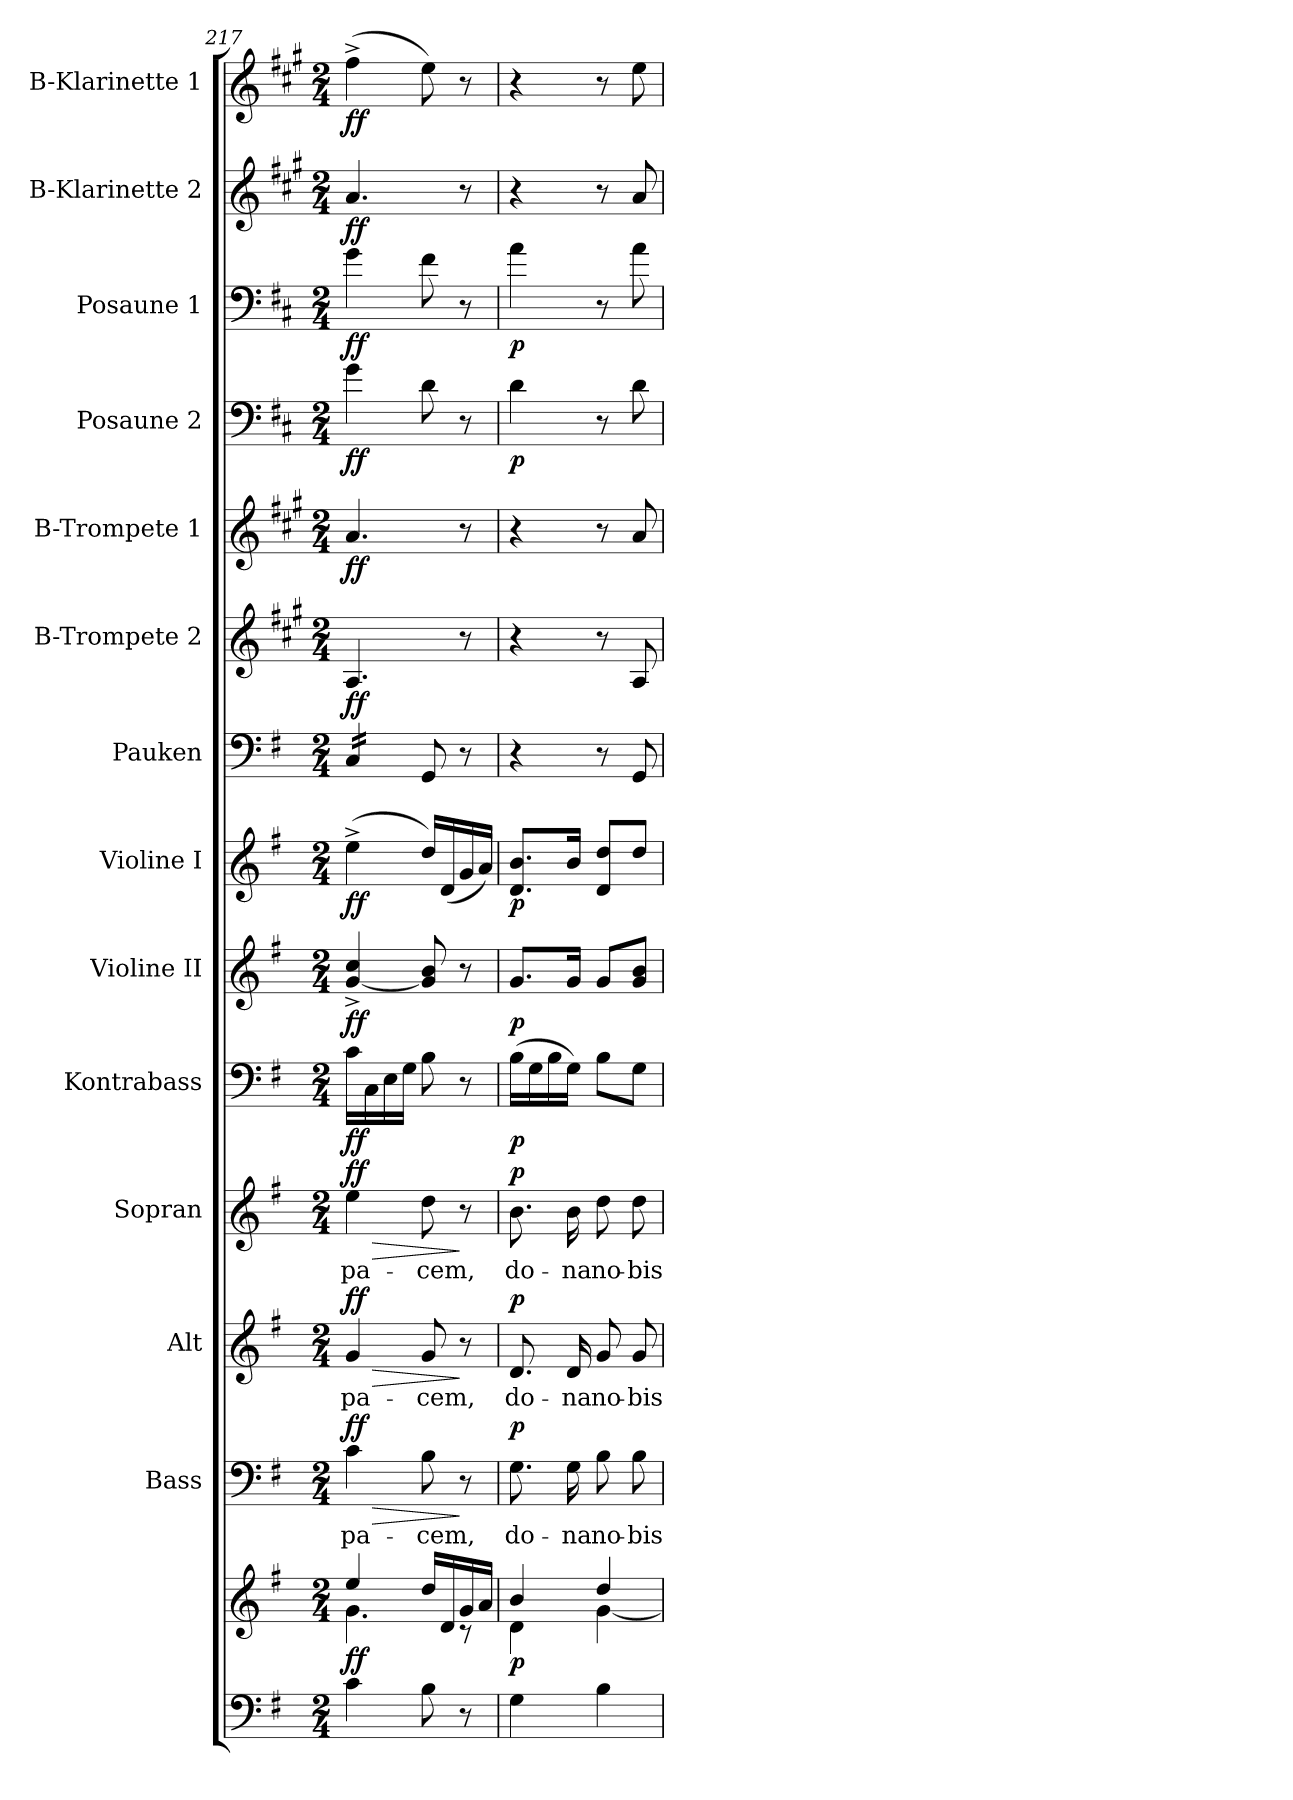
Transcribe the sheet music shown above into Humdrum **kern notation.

**kern	**kern	**dynam	**kern	**text	**dynam	**kern	**text	**dynam	**kern	**text	**dynam	**kern	**dynam	**kern	**dynam	**kern	**dynam	**kern	**kern	**dynam	**kern	**dynam	**kern	**dynam	**kern	**dynam	**kern	**dynam	**kern	**dynam
*part14	*part14	*part14	*part13	*part13	*part13	*part12	*part12	*part12	*part11	*part11	*part11	*part10	*part10	*part9	*part9	*part8	*part8	*part7	*part6	*part6	*part5	*part5	*part4	*part4	*part3	*part3	*part2	*part2	*part1	*part1
*staff15	*staff14	*staff14/15	*staff13	*staff13	*staff13	*staff12	*staff12	*staff12	*staff11	*staff11	*staff11	*staff10	*staff10	*staff9	*staff9	*staff8	*staff8	*staff7	*staff6	*staff6	*staff5	*staff5	*staff4	*staff4	*staff3	*staff3	*staff2	*staff2	*staff1	*staff1
*	*	*	*I"Bass	*	*	*I"Alt	*	*	*I"Sopran	*	*	*I"Kontrabass	*	*I"Violine II	*	*I"Violine I	*	*I"Pauken	*I"B-Trompete 2	*	*I"B-Trompete 1	*	*I"Posaune 2	*	*I"Posaune 1	*	*I"B-Klarinette 2	*	*I"B-Klarinette 1	*
*	*	*	*I'B.	*	*	*I'A.	*	*	*I'S.	*	*	*I'Kb.	*	*I'Vl. II	*	*I'Vl. I	*	*I'Pk.	*I'B Trp. 2	*	*I'B Trp. 1	*	*I'Pos. 2	*	*I'Pos. 1	*	*I'B Kl. 2	*	*I'B Kl. 1	*
*clefF4	*clefG2	*	*clefF4	*	*	*clefG2	*	*	*clefG2	*	*	*clefF4	*	*clefG2	*	*clefG2	*	*clefF4	*clefG2	*	*clefG2	*	*clefF4	*	*clefF4	*	*clefG2	*	*clefG2	*
*	*	*	*	*	*	*	*	*	*	*	*	*ITrd7c12	*	*	*	*	*	*	*ITrd1c2	*	*ITrd1c2	*	*ITrd4c7	*	*ITrd4c7	*	*ITrd1c2	*	*ITrd1c2	*
*k[f#]	*k[f#]	*	*k[f#]	*	*	*k[f#]	*	*	*k[f#]	*	*	*k[f#]	*	*k[f#]	*	*k[f#]	*	*k[f#]	*k[f#]	*	*k[f#]	*	*k[f#]	*	*k[f#]	*	*k[f#]	*	*k[f#]	*
*G:	*G:	*	*G:	*	*	*G:	*	*	*G:	*	*	*G:	*	*G:	*	*G:	*	*G:	*G:	*	*G:	*	*G:	*	*G:	*	*G:	*	*G:	*
*M2/4	*M2/4	*	*M2/4	*	*	*M2/4	*	*	*M2/4	*	*	*M2/4	*	*M2/4	*	*M2/4	*	*M2/4	*M2/4	*	*M2/4	*	*M2/4	*	*M2/4	*	*M2/4	*	*M2/4	*
=217	=217	=217	=217	=217	=217	=217	=217	=217	=217	=217	=217	=217	=217	=217	=217	=217	=217	=217	=217	=217	=217	=217	=217	=217	=217	=217	=217	=217	=217	=217
*	*^	*	*	*	*	*	*	*	*	*	*	*	*	*	*	*	*	*	*	*	*	*	*	*	*	*	*	*	*	*
!	!	!	!LO:DY:b	!	!LO:LY:b	!LO:HP:b	!	!LO:LY:b	!LO:HP:b	!	!LO:LY:b	!LO:HP:b	!	!	!	!	!	!	!	!	!	!	!	!	!	!	!	!	!	!	!
!	!	!	!	!	!	!LO:DY:n=1:a	!	!	!LO:DY:n=1:a	!	!	!LO:DY:n=1:a	!	!LO:DY:b	!	!LO:DY:b	!	!LO:DY:b	!	!	!LO:DY:b	!	!LO:DY:b	!	!LO:DY:b	!	!LO:DY:b	!	!LO:DY:b	!	!LO:DY:b
*	*	*	*	*	*	*	*	*	*	*	*	*	*	*	*	*	*	*	*tremolo	*	*	*	*	*	*	*	*	*	*	*	*
4c\	4ee/	4.g\	ff	4c\	pa-	> ff	4g/	pa-	> ff	4ee\	pa-	> ff	16C\LL	ff	[4g/^> 4cc/^>	ff	(>4ee^>\	ff	16C/LL	4.G/	ff	4.g/	ff	4c\	ff	4c\	ff	4.g/	ff	(>4ee^>\	ff
.	.	.	.	.	.	.	.	.	.	.	.	.	16CC\	.	.	.	.	.	16C/	.	.	.	.	.	.	.	.	.	.	.	.
.	.	.	.	.	.	.	.	.	.	.	.	.	16EE\	.	.	.	.	.	16C/	.	.	.	.	.	.	.	.	.	.	.	.
.	.	.	.	.	.	.	.	.	.	.	.	.	16GG\JJ	.	.	.	.	.	16C/JJ	.	.	.	.	.	.	.	.	.	.	.	.
*	*	*	*	*	*	*	*	*	*	*	*	*	*	*	*	*	*	*	*Xtremolo	*	*	*	*	*	*	*	*	*	*	*	*
!	!	!	!	!	!LO:LY:b	!	!	!LO:LY:b	!	!	!LO:LY:b	!	!	!	!	!	!	!	!	!	!	!	!	!	!	!	!	!	!	!	!
8B\	16dd/LL	.	.	8B\	-cem,	.	8g/	-cem,	.	8dd\	-cem,	.	8BB\	.	8g/] 8b/	.	16dd/LL)	.	8GG/	.	.	.	.	8G\	.	8B\	.	.	.	8dd\)	.
.	16d/	.	.	.	.	.	.	.	.	.	.	.	.	.	.	.	(<16d/	.	.	.	.	.	.	.	.	.	.	.	.	.	.
8r	16g/	8rc	.	8r	.	]	8r	.	]	8r	.	]	8r	.	8r	.	16g/	.	8r	8r	.	8r	.	8r	.	8r	.	8r	.	8r	.
.	16a/JJ	.	.	.	.	.	.	.	.	.	.	.	.	.	.	.	16a/JJ)	.	.	.	.	.	.	.	.	.	.	.	.	.	.
=218	=218	=218	=218	=218	=218	=218	=218	=218	=218	=218	=218	=218	=218	=218	=218	=218	=218	=218	=218	=218	=218	=218	=218	=218	=218	=218	=218	=218	=218	=218	=218
!	!	!	!LO:DY:b	!	!LO:LY:b	!LO:DY:a	!	!LO:LY:b	!LO:DY:a	!	!LO:LY:b	!LO:DY:a	!	!LO:DY:b	!	!LO:DY:b	!	!LO:DY:b	!	!	!	!	!	!	!LO:DY:b	!	!LO:DY:b	!	!	!	!
4G\	4b/	4d\	p	8.G\	do-	p	8.d/	do-	p	8.b\	do-	p	(>16BB\LL	p	8.g/L	p	8.d/ 8.b/L	p	4r	4r	.	4r	.	4G\	p	4d\	p	4r	.	4r	.
.	.	.	.	.	.	.	.	.	.	.	.	.	16GG\	.	.	.	.	.	.	.	.	.	.	.	.	.	.	.	.	.	.
.	.	.	.	.	.	.	.	.	.	.	.	.	16BB\	.	.	.	.	.	.	.	.	.	.	.	.	.	.	.	.	.	.
!	!	!	!	!	!LO:LY:b	!	!	!LO:LY:b	!	!	!LO:LY:b	!	!	!	!	!	!	!	!	!	!	!	!	!	!	!	!	!	!	!	!
.	.	.	.	16G\	-na	.	16d/	-na	.	16b\	-na	.	16GG\JJ)	.	16g/Jk	.	16b/Jk	.	.	.	.	.	.	.	.	.	.	.	.	.	.
!	!	!	!	!	!LO:LY:b	!	!	!LO:LY:b	!	!	!LO:LY:b	!	!	!	!	!	!	!	!	!	!	!	!	!	!	!	!	!	!	!	!
4B\	4dd/	[<4g\	.	8B\	no-	.	8g/	no-	.	8dd\	no-	.	8BB\L	.	8g/L	.	8d/ 8dd/L	.	8r	8r	.	8r	.	8r	.	8r	.	8r	.	8r	.
!	!	!	!	!	!LO:LY:b	!	!	!LO:LY:b	!	!	!LO:LY:b	!	!	!	!	!	!	!	!	!	!	!	!	!	!	!	!	!	!	!	!
.	.	.	.	8B\	-bis	.	8g/	-bis	.	8dd\	-bis	.	8GG\J	.	8g/ 8b/J	.	8dd/J	.	8GG/	8G/	.	8g/	.	8G\	.	8d\	.	8g/	.	8dd\	.
*	*v	*v	*	*	*	*	*	*	*	*	*	*	*	*	*	*	*	*	*	*	*	*	*	*	*	*	*	*	*	*	*
=	=	=	=	=	=	=	=	=	=	=	=	=	=	=	=	=	=	=	=	=	=	=	=	=	=	=	=	=	=	=
*-	*-	*-	*-	*-	*-	*-	*-	*-	*-	*-	*-	*-	*-	*-	*-	*-	*-	*-	*-	*-	*-	*-	*-	*-	*-	*-	*-	*-	*-	*-
